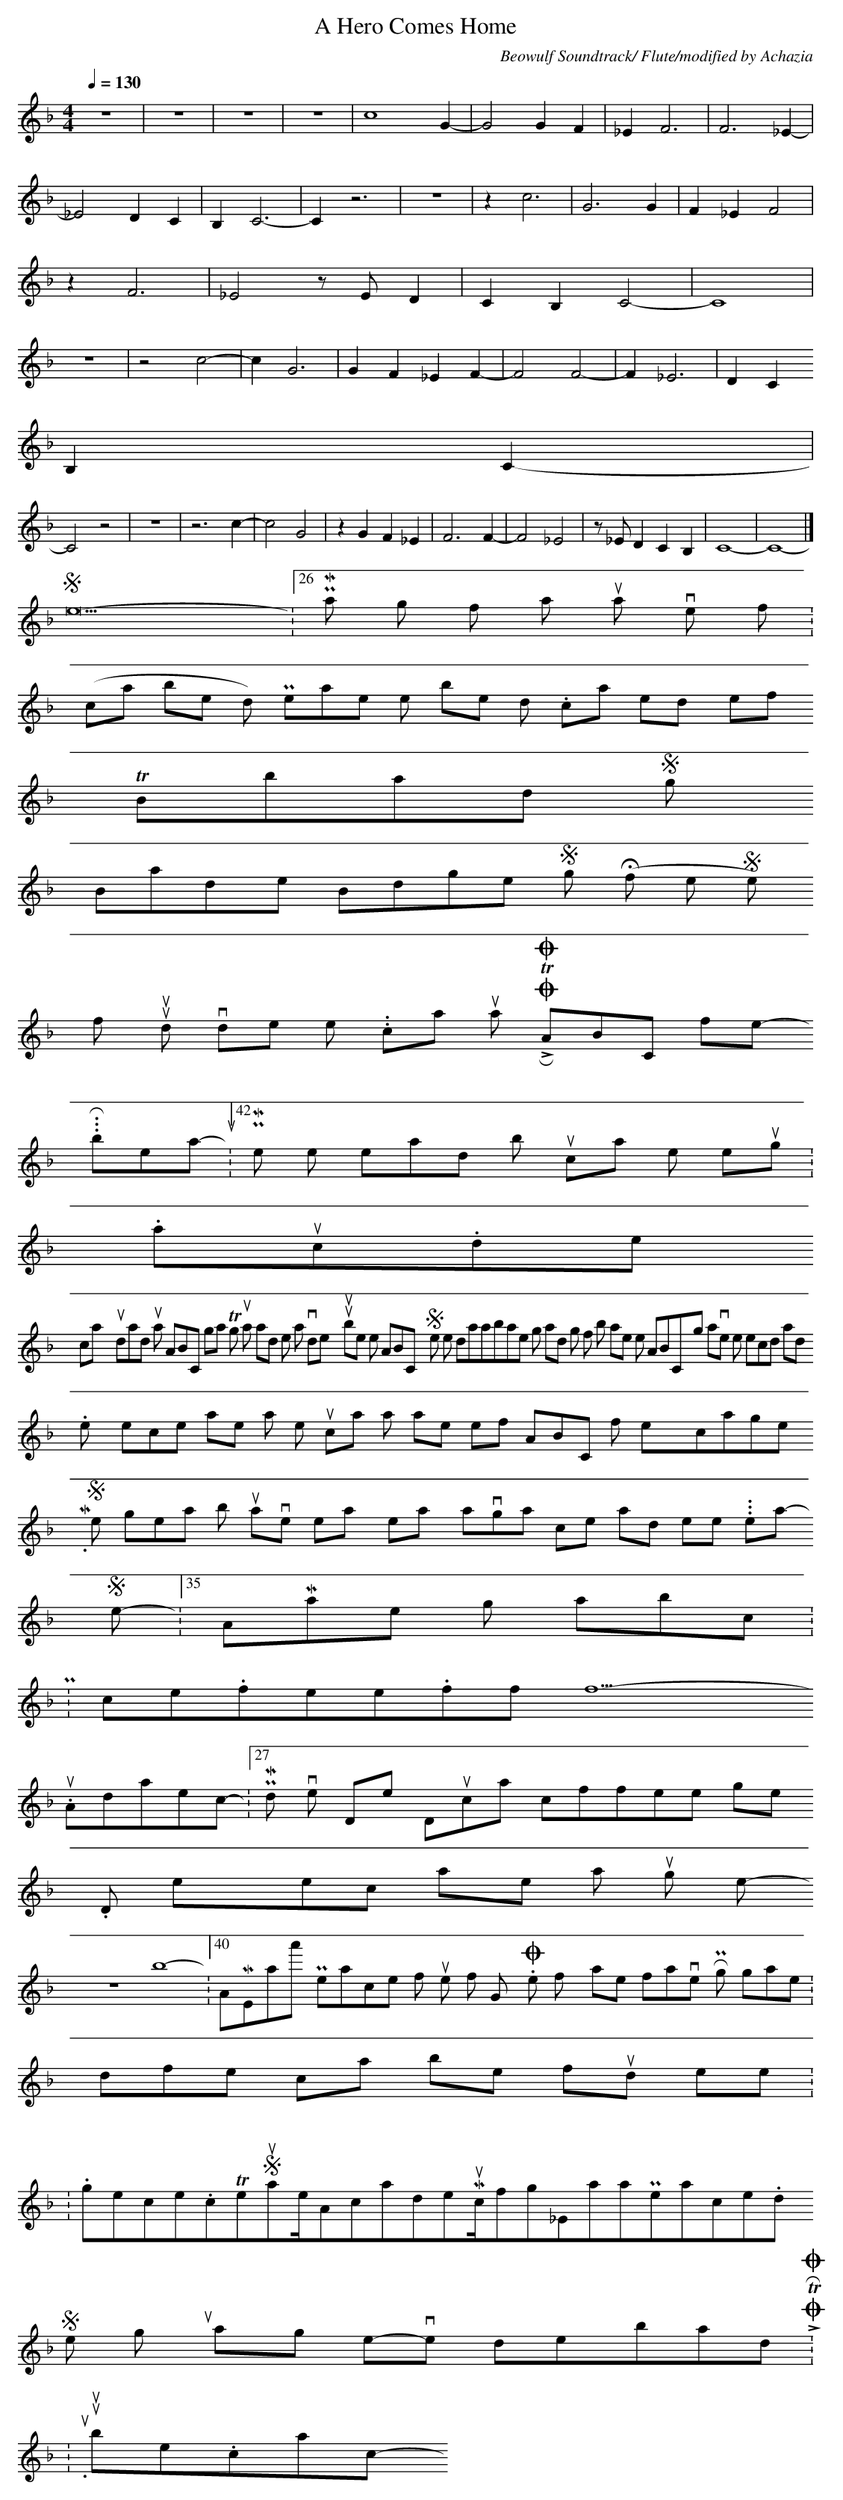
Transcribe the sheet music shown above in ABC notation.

X:1
T:A Hero Comes Home
C:Beowulf Soundtrack/ Flute/modified by Achazia
Q:1/4=130
V:1
M:4/4
L:1/8
K:F
z8 |z8 |z8 |z8 |[z6c8] G2- |G4 G2 F2 |_E2 F6 |F6 _E2- |_E4 D2 C2 |B,2 C6- |C2 z6 |z8 |z2 c6 |G6 G2 |F2 _E2 F4 |z2 F6 |_E4 z E D2 |C2 B,2 C4- |C8 |z8 |z4 c4- |c2 G6 |G2 F2 _E2 F2- |F4 F4- |F2 _E6 |D2 C2
B,2 C2- |
C4 z4 |z8 |z6 c2- |c4 G4 |z2 G2 F2 _E2 |F6 F2- |F4 _E4 |z _E D2 C2 B,2 |C8- |C8 |]
-----------------------------------------------------------------------------
Stronkie23-12-2007, 04:26 PMI am still looking for a multi part version of:
(can be midi) Please let it be midi. I can edit it myself
Tom Bombadil Song
Brandywine Bridge Song (Hills of the Shire)
If you would provide them.. I can turn it into a LOTRO ABC file...
-----------------------------------------------------------------------------
Robertau12-01-2008, 01:42 PMi write it on other tread but i cant write it enough:
on
www.tauschnik.de
can you download 25 multipart ABC´s orginal Thorsongori qualiti and when i post a video on youtube i post the ABC´s on my Site so the database grow and grow from book 11 i make some 103 ABC-songs so i have 78 more to record and post.
Very Welcome are all other musicians that make self ABC´s for exchange.
My Site is in german but have really easy navigation so come and see... ähm hear!
-----------------------------------------------------------------------------
Selo-14-01-2008, 01:35 AMmake this song into abc :P
http://jichire.free.fr/ff9ostplus/30.mp3
-----------------------------------------------------------------------------
Adramlech05-02-2008, 09:27 PMI'd love Dethklok - Duncan hills coffee jingle.
Don't expect anyone to know what it is though heh.
-----------------------------------------------------------------------------
Zomb08-02-2008, 07:40 AMErana's Peace from Quest of Glory 1. One of my all-time favorite RPG'ish games :)
midifile can be found here:
http://www.geocities.com/TimesSquare/Arcade/7435/Music/qfg1_EranasPeace.mid
Some guy playing it semi-live on midikeyboard in LOTRO:
http://uk.youtube.com/watch?v=WN-TLNuM9tw
